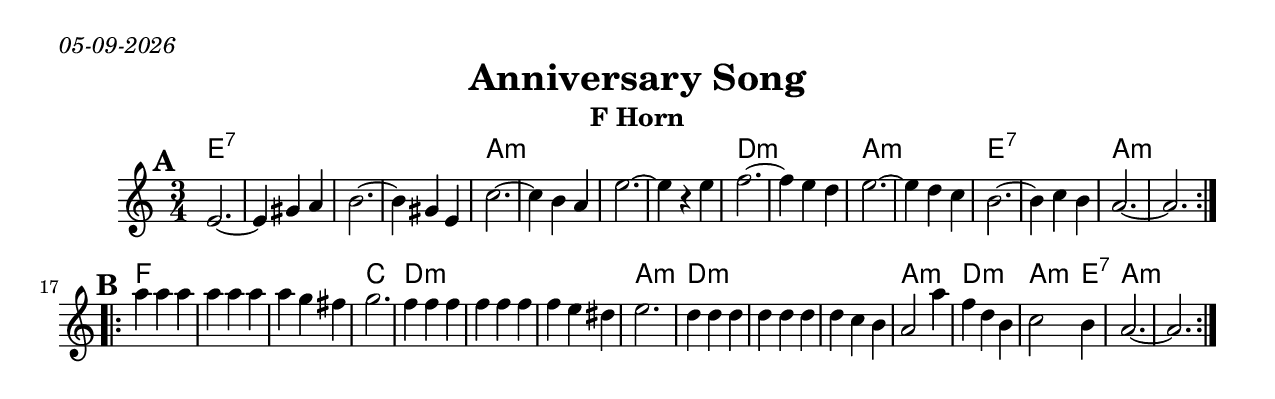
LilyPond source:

\version "2.18.0"
\include "english.ly"
\pointAndClickOff
\paper{
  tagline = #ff
  print-all-headers = ##t
  #(set-paper-size "letter")
}
date = #(strftime "%d-%m-%Y" (localtime (current-time)))

\markup{ \italic{ \date }  }

%\markup{ Got something to say? }

global = {
  \clef treble
  \key d \minor
  \time 3/4
  \set Score.markFormatter = #format-mark-box-alphabet
}

%#################################### Melody ########################
%melody =  \transpose c d \relative c' {  %transpose for clarinet
melody =  \relative c' {
  \global
  %\partial 16*3 a16 d f   %lead in notes

  \repeat volta 2{
   \mark \default
   a2.~
   a4 cs d
   e2.~
   e4 cs a
   f'2.~
   f4  e d   % we were
   a'2.~     % wed

   a4 r a
   bf2.~
   bf4 a4 g
   a2.~
   a4 g f
   e2.~
   e4 f e
   d2.~
   d2.
  }
  \break


  \repeat volta 2{
   \mark \default
   d'4 d d
   d4 d d
   d4 c b
   c2.
   bf4 bf bf
   bf bf bf
   bf a gs%?
   a2.
   %% missign a phrase
   g4 g g
   g g g
   g f e
   d2 d'4 %???????????
   bf4 g e
   f2 e4
   d2.~
   d2.
  }


}
%################################# Lyrics #####################
%\addlyrics{ \set stanza = #"1. " }
%################################# Chords #######################
harmonies = \chordmode {
  e2.*4:7
  a2.*4:m
  d2.*2:m
  a2.*2:m
  e2.*2:7
  a2.*2:m
  %B
  f2.*3
  c2.
  d2.*3:m
  a2.:m
  d2.*3:m
  a2.:m
  d2.:m
  a2:m e4:7
  a2.*2:m


}

\score {
  <<
    \new ChordNames {
      \set chordChanges = ##f
      \harmonies
    }
    \new Staff  \transpose d a \melody
  >>
  \header{
    title= "Anniversary Song"
    subtitle=""
    composer= ""
    instrument = "F Horn"
    arranger= ""
  }
  \layout{indent = 1.0\cm}
  \midi {
    \tempo 4 = 180

    % \midi { }
  }
}
%{
% more verses:
\markup{}
\markup {
  \fill-line {
    \hspace #0.1 % distance from left margin
    \column {
      \line { "1."
	\column {
	  ""
	}
      }
      \hspace #0.2 % vertical distance between verses
      \line { "2."
	\column {
	 ""
	}
      }
    }
    \hspace #0.1  % horiz. distance between columns
    \column {
      \line { "3."
	\column {
	  ""
	}
      }
      \hspace #0.2 % distance between verses
      \line { "4."
	\column {
	 ""
	}
      }
    }
    \hspace #0.1 % distance to right margin
  }
}

%}

%{
Oh, how we danced on the night we were wed
We vowed our true love though a word wasn't said
The world was in bloom, there were stars in the skies
Except for the few that were there in your eyes

Dear, as I held you close in my arms
Angels were singing a hymn to your charms
Two hearts gently beating, murmuring low
"Darling, I love you so"

The night seemed to fade into blossoming dawn
The sun shone anew but the dance lingered on
Could we but recall that sweet moment sublime
We'd find that our love is unaltered by time

Dear, as I held you close in my arms
Angels were singing a hymn to your charms
Two hearts gently beating, murmuring low
"Darling, I love you so"
%}